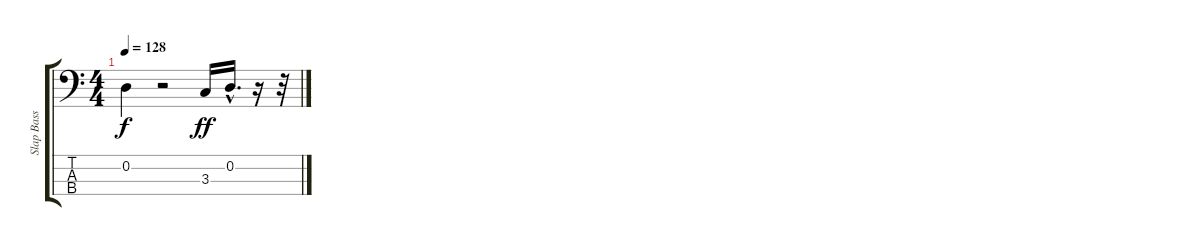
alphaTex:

\track ("Slap Bass 1" "Slap Bass ") {instrument slapbass1}
\staff {score tabs}
\tuning (G2 D2 A1 E1) {hide}
\ts (4 4)
\tempo 128
\clef f4
\ks c
0.2.4{dy f} r.2 3.3.16{dy ff} 0.2{hac}.16{d} r.16 r.32
